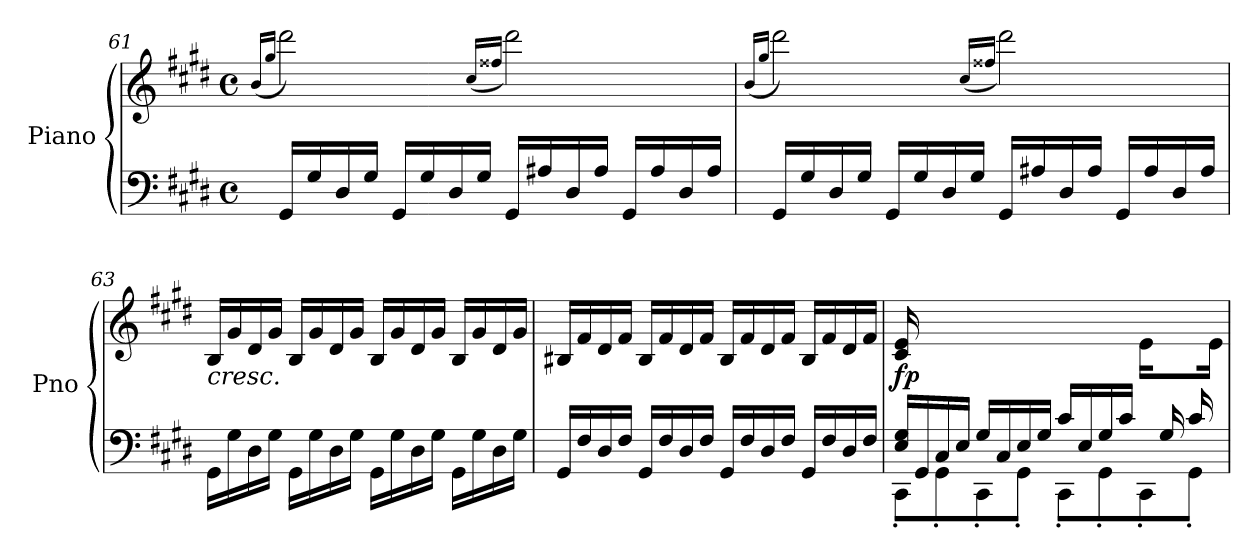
**kern	**kern	**dynam
*part1	*part1	*part1
*staff2	*staff1	*staff1/2
*I"Piano	*	*
*I'Pno	*	*
*clefF4	*clefG2	*
*k[f#c#g#d#]	*k[f#c#g#d#]	*
*M4/4	*M4/4	*
*met(c)	*met(c)	*
=61	=61	=61
.	(<16qb/LL	.
.	16qgg#/JJ	.
16GG#/LL	2ddd#\)	.
16G#/	.	.
16D#/	.	.
16G#/JJ	.	.
16GG#/LL	.	.
16G#/	.	.
16D#/	.	.
16G#/JJ	.	.
.	(<16qcc#/LL	.
.	16qff##X/JJ	.
16GG#/LL	2ddd#\)	.
16A#X/	.	.
16D#/	.	.
16A#/JJ	.	.
16GG#/LL	.	.
16A#/	.	.
16D#/	.	.
16A#/JJ	.	.
=62	=62	=62
.	(<16qb/LL	.
.	16qgg#/JJ	.
16GG#/LL	2ddd#\)	.
16G#/	.	.
16D#/	.	.
16G#/JJ	.	.
16GG#/LL	.	.
16G#/	.	.
16D#/	.	.
16G#/JJ	.	.
.	(<16qcc#/LL	.
.	16qff##X/JJ	.
16GG#/LL	2ddd#\)	.
16A#X/	.	.
16D#/	.	.
16A#/JJ	.	.
16GG#/LL	.	.
16A#/	.	.
16D#/	.	.
16A#/JJ	.	.
=63	=63	=63
!	!LO:TX:b:i:t=cresc.	!
16GG#\LL	16B/LL	.
16G#\	16g#/	.
16D#\	16d#/	.
16G#\JJ	16g#/JJ	.
16GG#\LL	16B/LL	.
16G#\	16g#/	.
16D#\	16d#/	.
16G#\JJ	16g#/JJ	.
16GG#\LL	16B/LL	.
16G#\	16g#/	.
16D#\	16d#/	.
16G#\JJ	16g#/JJ	.
16GG#\LL	16B/LL	.
16G#\	16g#/	.
16D#\	16d#/	.
16G#\JJ	16g#/JJ	.
=64	=64	=64
16GG#/LL	16B#X/LL	.
16F#/	16f#/	.
16D#/	16d#/	.
16F#/JJ	16f#/JJ	.
16GG#/LL	16B#/LL	.
16F#/	16f#/	.
16D#/	16d#/	.
16F#/JJ	16f#/JJ	.
16GG#/LL	16B#/LL	.
16F#/	16f#/	.
16D#/	16d#/	.
16F#/JJ	16f#/JJ	.
16GG#/LL	16B#/LL	.
16F#/	16f#/	.
16D#/	16d#/	.
16F#/JJ	16f#/JJ	.
=65	=65	=65
*^	*^	*
!	!	!	!	!LO:DY:b
16E/ 16G#/LL	8CC#'\L	2.ryy	16c#/ 16e/	fp
16GG#/	.	.	2...ryy	.
16C#/	8GG#'\	.	.	.
16E/JJ	.	.	.	.
16G#/LL	8CC#'\	.	.	.
16C#/	.	.	.	.
16E/	8GG#'\J	.	.	.
16G#/JJ	.	.	.	.
16c#/LL	8CC#'\L	.	.	.
16E/	.	.	.	.
16G#/	8GG#'\	.	.	.
16c#/JJ	.	.	.	.
16ryy	8CC#'\	16e\LL	.	.
16G#/	.	8ryy	.	.
16c#/	8GG#'\J	.	.	.
16ryy	.	16e\JJ	.	.
*v	*v	*	*	*
*	*v	*v	*
=	=	=
*-	*-	*-
